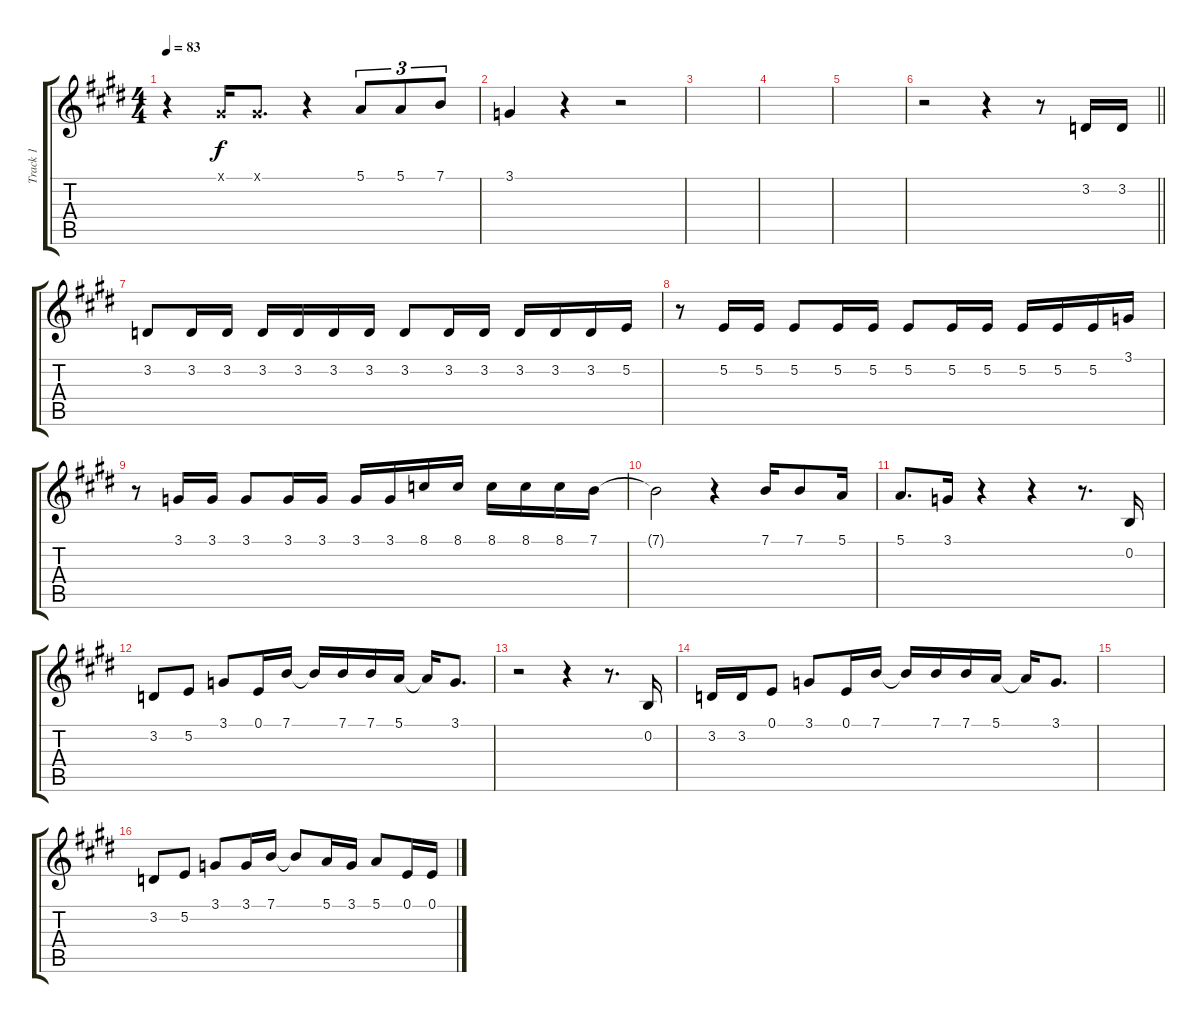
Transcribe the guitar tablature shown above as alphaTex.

\track ("Track 1" "Track 1") {instrument tenorsax}
\staff {score tabs}
\tuning (E4 B3 G3 D3 A2 E2) {hide}
\ts (4 4)
\tempo 83
\clef g2
\ks e
r.4{dy f} 4.1{x}.16 4.1{x}.8{d} r.4 5.1.8{tu (3 2)} 5.1.8{tu (3 2)} 7.1.8{tu (3 2)} |
3.1.4 r.4 r.2 |
|
|
|
\barLineRight lightlight
r.2 r.4 r.8 3.2.16 3.2.16 |
3.2.8 3.2.16 3.2.16 3.2.16 3.2.16 3.2.16 3.2.16 3.2.8 3.2.16 3.2.16 3.2.16 3.2.16 3.2.16 5.2.16 |
r.8 5.2.16 5.2.16 5.2.8 5.2.16 5.2.16 5.2.8 5.2.16 5.2.16 5.2.16 5.2.16 5.2.16 3.1.16 |
r.8 3.1.16 3.1.16 3.1.8 3.1.16 3.1.16 3.1.16 3.1.16 8.1.16 8.1.16 8.1.16 8.1.16 8.1.16 7.1.16 |
7.1{t}.2 r.4 7.1.16 7.1.8 5.1.16 |
5.1.8{d} 3.1.16 r.4 r.4 r.8{d} 0.2.16 |
3.2.8 5.2.8 3.1.8 0.1.16 7.1.16 7.1{t}.16 7.1.16 7.1.16 5.1.16 5.1{t}.16 3.1.8{d} |
r.2 r.4 r.8{d} 0.2.16 |
3.2.16 3.2.16 0.1.8 3.1.8 0.1.16 7.1.16 7.1{t}.16 7.1.16 7.1.16 5.1.16 5.1{t}.16 3.1.8{d} |
|
3.2.8 5.2.8 3.1.8 3.1.16 7.1.16 7.1{t}.8 5.1.16 3.1.16 5.1.8 0.1.16 0.1.16
